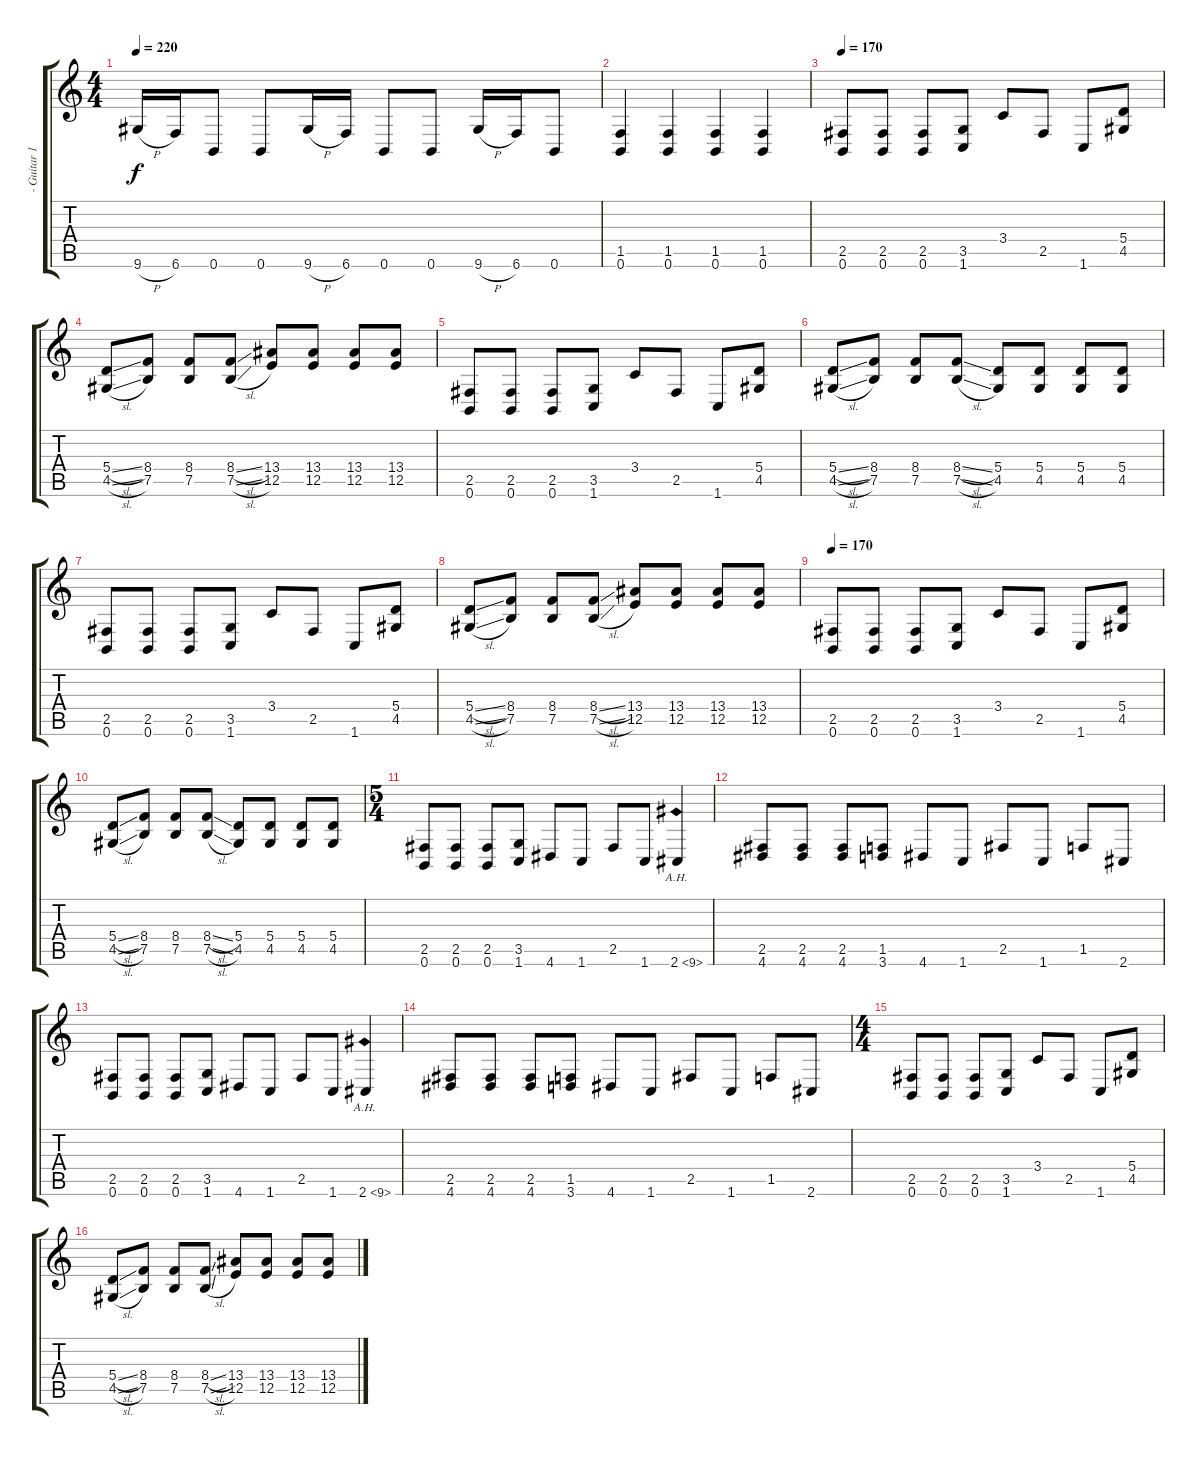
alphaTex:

\track ("- Guitar 1 -" "- Guitar 1") {instrument distortionguitar}
\staff {score tabs}
\tuning (B3 Gb3 D3 A2 E2 B1) {hide}
\ts (4 4)
\tempo 220
\clef g2
\ks c
9.6{h}.16{dy f} 6.6.16 0.6.8 0.6.8 9.6{h}.16 6.6.16 0.6.8 0.6.8 9.6{h}.16 6.6.16 0.6.8 |
(1.5 0.6).4 (1.5 0.6).4 (1.5 0.6).4 (1.5 0.6).4 |
\tempo 170
(2.5 0.6).8 (2.5 0.6).8 (2.5 0.6).8 (3.5 1.6).8 3.4.8 2.5.8 1.6.8 (5.4 4.5).8 |
(5.4{sl} 4.5{sl}).8 (8.4 7.5).8 (8.4 7.5).8 (8.4{sl} 7.5{sl}).8 (13.4 12.5).8 (13.4 12.5).8 (13.4 12.5).8 (13.4 12.5).8 |
(2.5 0.6).8 (2.5 0.6).8 (2.5 0.6).8 (3.5 1.6).8 3.4.8 2.5.8 1.6.8 (5.4 4.5).8 |
(5.4{sl} 4.5{sl}).8 (8.4 7.5).8 (8.4 7.5).8 (8.4{sl} 7.5{sl}).8 (5.4 4.5).8 (5.4 4.5).8 (5.4 4.5).8 (5.4 4.5).8 |
(2.5 0.6).8 (2.5 0.6).8 (2.5 0.6).8 (3.5 1.6).8 3.4.8 2.5.8 1.6.8 (5.4 4.5).8 |
(5.4{sl} 4.5{sl}).8 (8.4 7.5).8 (8.4 7.5).8 (8.4{sl} 7.5{sl}).8 (13.4 12.5).8 (13.4 12.5).8 (13.4 12.5).8 (13.4 12.5).8 |
\tempo 170
(2.5 0.6).8 (2.5 0.6).8 (2.5 0.6).8 (3.5 1.6).8 3.4.8 2.5.8 1.6.8 (5.4 4.5).8 |
(5.4{sl} 4.5{sl}).8 (8.4 7.5).8 (8.4 7.5).8 (8.4{sl} 7.5{sl}).8 (5.4 4.5).8 (5.4 4.5).8 (5.4 4.5).8 (5.4 4.5).8 |
\ts (5 4)
(2.5 0.6).8 (2.5 0.6).8 (2.5 0.6).8 (3.5 1.6).8 4.6.8 1.6.8 2.5.8 1.6.8 2.6{ah 7}.4 |
(2.5 4.6).8 (2.5 4.6).8 (2.5 4.6).8 (1.5 3.6).8 4.6.8 1.6.8 2.5.8 1.6.8 1.5.8 2.6.8 |
(2.5 0.6).8 (2.5 0.6).8 (2.5 0.6).8 (3.5 1.6).8 4.6.8 1.6.8 2.5.8 1.6.8 2.6{ah 7}.4 |
(2.5 4.6).8 (2.5 4.6).8 (2.5 4.6).8 (1.5 3.6).8 4.6.8 1.6.8 2.5.8 1.6.8 1.5.8 2.6.8 |
\ts (4 4)
(2.5 0.6).8 (2.5 0.6).8 (2.5 0.6).8 (3.5 1.6).8 3.4.8 2.5.8 1.6.8 (5.4 4.5).8 |
(5.4{sl} 4.5{sl}).8 (8.4 7.5).8 (8.4 7.5).8 (8.4{sl} 7.5{sl}).8 (13.4 12.5).8 (13.4 12.5).8 (13.4 12.5).8 (13.4 12.5).8
